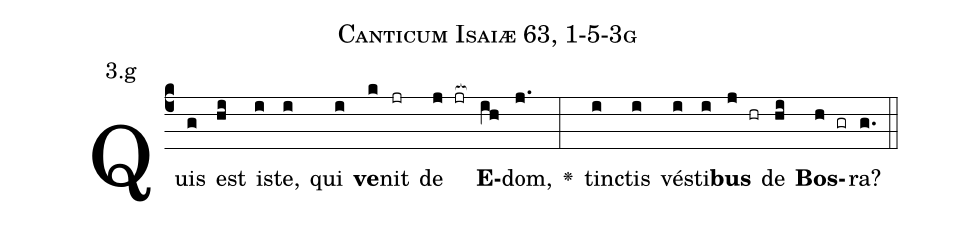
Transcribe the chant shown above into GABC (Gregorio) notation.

name: Canticum Isaiæ 63, 1-5-3g;
annotation: 3.g;
%%
(c4)Quis(g) est(hi) i(i)ste,(i) qui(i) <b>ve</b>(k)nit(jr) de(j jr[ocb:1{]) <b>E</b>(ih[ocb:0}])dom,(j.) <v>\greheightstar</v>(:) tin(i)ctis(i) vé(i)sti(i)<b>bus</b>(j hr) de(hi) <b>Bos</b>(h gr)ra?(g.) (::)


%E(i) u(i) o(j) u(hi) a(h) e.(g.) (::)
